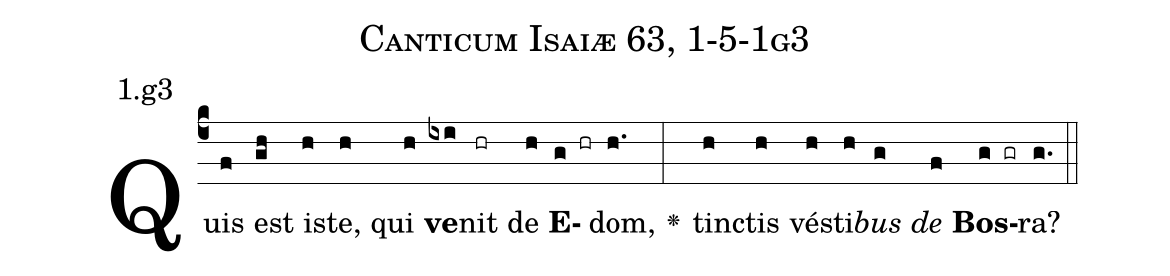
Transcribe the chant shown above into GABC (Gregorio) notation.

name: Canticum Isaiæ 63, 1-5-1g3;
annotation: 1.g3;
%%
(c4)Quis(f) est(gh) i(h)ste,(h) qui(h) <b>ve</b>(ixi)nit(hr) de(h) <b>E</b>(g hr)dom,(h.) <v>\greheightstar</v>(:) tin(h)ctis(h) vé(h)sti(h)<i>bus</i>(g) <i>de</i>(f) <b>Bos</b>(g gr)ra?(g.) (::)


%E(h) u(h) o(g) u(f) a(g) e.(g.) (::)
